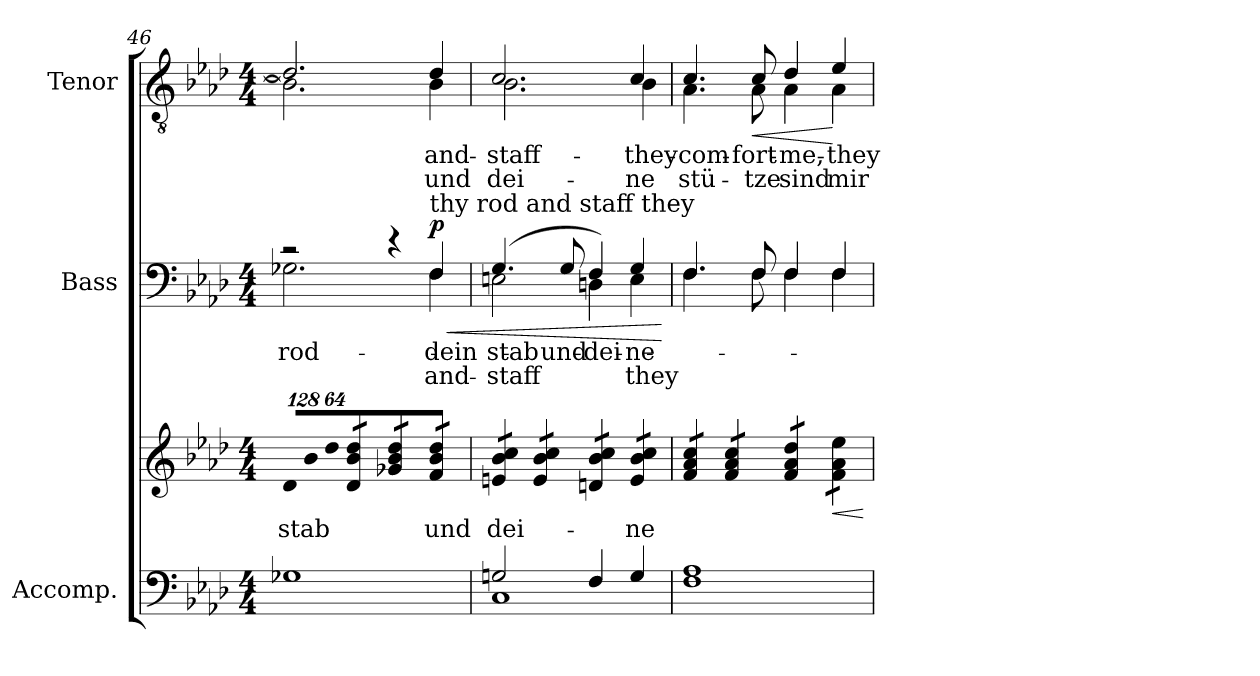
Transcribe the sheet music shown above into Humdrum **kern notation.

**kern	**kern	**text	**dynam	**kern	**text	**text	**dynam	**kern	**text	**text	**dynam
*part3	*part3	*part3	*part3	*part2	*part2	*part2	*part2	*part1	*part1	*part1	*part1
*staff4	*staff3	*staff3	*staff3/4	*staff2	*staff2	*staff2	*staff2	*staff1	*staff1	*staff1	*staff1
*I"Accomp.	*	*	*	*I"Bass	*	*	*	*I"Tenor	*	*	*
*	*	*	*	*I'B.	*	*	*	*I'T.	*	*	*
*clefF4	*clefG2	*	*	*clefF4	*	*	*	*clefGv2	*	*	*
*	*	*	*	*	*	*	*	*ITrd7c12	*	*	*
*k[b-e-a-d-]	*k[b-e-a-d-]	*	*	*k[b-e-a-d-]	*	*	*	*k[b-e-a-d-]	*	*	*
*A-:	*A-:	*	*	*A-:	*	*	*	*A-:	*	*	*
*M4/4	*M4/4	*	*	*M4/4	*	*	*	*M4/4	*	*	*
*	*Xbrackettup	*	*	*	*	*	*	*	*	*	*
=46	=46	=46	=46	=46	=46	=46	=46	=46	=46	=46	=46
!	!LO:N:vis=8	!	!	!	!	!	!	!	!	!	!
!	!	!LO:LY:a:color=#000000	!	!	!	!	!	!	!	!	!
!	!	!	!	!	!LO:LY:b:color=#000000	!	!	!	!	!	!
*	*	*	*	*^	*	*	*	*^	*	*	*
1G-Xi	1024%85d-i/L	stab	.	2r	2.G-Xi\	-rod-	.	.	2.D-i/]	2.BB-i\]	.	.	.
!	!LO:N:vis=8	!	!	!	!	!	!	!	!	!	!	!	!
.	1024%85b-i/	.	.	.	.	.	.	.	.	.	.	.	.
!	!LO:N:vis=8	!	!	!	!	!	!	!	!	!	!	!	!
.	512%43dd-i/J	.	.	.	.	.	.	.	.	.	.	.	.
*	*tremolo	*	*	*	*	*	*	*	*	*	*	*	*
.	12d-i/ 12b-i 12dd-iL	.	.	.	.	.	.	.	.	.	.	.	.
.	12d-i/ 12b-i 12dd-i	.	.	.	.	.	.	.	.	.	.	.	.
.	12d-i/ 12b-i 12dd-iJ	.	.	.	.	.	.	.	.	.	.	.	.
.	12g-Xi/ 12b-i 12dd-iL	.	.	4r	.	.	.	.	.	.	.	.	.
.	12g-Xi/ 12b-i 12dd-i	.	.	.	.	.	.	.	.	.	.	.	.
.	12g-Xi/ 12b-i 12dd-iJ	.	.	.	.	.	.	.	.	.	.	.	.
!	!	!LO:LY:a:color=#000000	!	!	!	!	!	!	!	!	!	!	!
!	!	!	!	!	!	!LO:LY:a:color=#000000	!LO:LY:b:color=#000000	!LO:HP:b	!	!	!	!	!
!	!	!	!	!LO:TX:a:t=thy    rod         and staff   they	!	!	!	!	!	!	!	!	!
!	!	!	!	!	!	!	!	!	!	!	!LO:LY:b:color=#000000	!LO:LY:b:color=#000000	!
.	12fi/ 12b-i 12dd-iL	und	.	4Fi/	4Fi\	dein	-and-	< p	4D-i/	4BB-i\	and-	und	.
.	12fi/ 12b-i 12dd-i	.	.	.	.	.	.	.	.	.	.	.	.
.	12fi/ 12b-i 12dd-iJ	.	.	.	.	.	.	.	.	.	.	.	.
=47	=47	=47	=47	=47	=47	=47	=47	=47	=47	=47	=47	=47	=47
*^	*	*	*	*	*	*	*	*	*	*	*	*	*
!	!	!	!LO:LY:a:color=#000000	!	!	!	!	!	!	!	!	!	!	!
!	!	!	!	!	!	!	!LO:LY:a:color=#000000	!LO:LY:b:color=#000000	!	!	!	!	!	!
!	!	!	!	!	!	!	!	!	!	!	!	!LO:LY:b:color=#000000	!LO:LY:b:color=#000000	!
2Gni/	1Ci	12eni/ 12b-i 12cciL	dei-	.	(4.Gi/	2Eni\	stab	-staff	.	2.Ci/	2.BB-i\	-staff-	dei-	.
.	.	12eni/ 12b-i 12cci	.	.	.	.	.	.	.	.	.	.	.	.
.	.	12eni/ 12b-i 12cciJ	.	.	.	.	.	.	.	.	.	.	.	.
.	.	12ei/ 12b-i 12cciL	.	.	.	.	.	.	.	.	.	.	.	.
.	.	12ei/ 12b-i 12cci	.	.	.	.	.	.	.	.	.	.	.	.
!	!	!	!	!	!	!	!LO:LY:a:color=#000000	!	!	!	!	!	!	!
.	.	.	.	.	8Gi/	.	und	.	.	.	.	.	.	.
.	.	12ei/ 12b-i 12cciJ	.	.	.	.	.	.	.	.	.	.	.	.
!	!	!	!	!	!	!	!LO:LY:a:color=#000000	!	!	!	!	!	!	!
4Fi/	.	12dni/ 12b-i 12cciL	.	.	4Fi/)	4Dni\	dei-	.	.	.	.	.	.	.
.	.	12dni/ 12b-i 12cci	.	.	.	.	.	.	.	.	.	.	.	.
.	.	12dni/ 12b-i 12cciJ	.	.	.	.	.	.	.	.	.	.	.	.
!	!	!	!LO:LY:a:color=#000000	!	!	!	!	!	!	!	!	!	!	!
!	!	!	!	!	!	!	!LO:LY:a:color=#000000	!LO:LY:b:color=#000000	!	!	!	!	!	!
!	!	!	!	!	!	!	!	!	!	!	!	!LO:LY:b:color=#000000	!LO:LY:b:color=#000000	!
4Gi/	.	12ei/ 12b-i 12cciL	-ne	.	4Gi/	4Ei\	-ne	they	.	4Ci/	4BB-i\	-they-	-ne	.
.	.	12ei/ 12b-i 12cci	.	.	.	.	.	.	.	.	.	.	.	.
.	.	12ei/ 12b-i 12cciJ	.	.	.	.	.	.	.	.	.	.	.	.
*	*	*	*	*	*v	*v	*	*	*	*	*	*	*	*
*v	*v	*	*	*	*	*	*	*	*v	*v	*	*	*
.	.	.	.	.	.	.	[	.	.	.	.
!!LO:LB:g=z
=48	=48	=48	=48	=48	=48	=48	=48	=48	=48	=48	=48
*	*	*	*	*^	*	*	*	*	*	*	*
!	!	!	!	!	!	!	!	!	!	!LO:LY:b:color=#000000	!LO:LY:b:color=#000000	!
*	*	*	*	*	*	*	*	*	*^	*	*	*
1Fi 1A-i	12fi/ 12a-i 12cciL	.	.	4.Fi/	4.Fi\	.	.	.	4.Ci/	4.AA-i\	-com-	stü-	.
.	12fi/ 12a-i 12cci	.	.	.	.	.	.	.	.	.	.	.	.
.	12fi/ 12a-i 12cciJ	.	.	.	.	.	.	.	.	.	.	.	.
.	12fi/ 12a-i 12cciL	.	.	.	.	.	.	.	.	.	.	.	.
.	12fi/ 12a-i 12cci	.	.	.	.	.	.	.	.	.	.	.	.
!	!	!	!	!	!	!	!	!	!	!	!LO:LY:b:color=#000000	!LO:LY:b:color=#000000	!LO:HP:b
.	.	.	.	8Fi/	8Fi\	.	.	.	8Ci/	8AA-i\	-fort-	-tze	<
.	12fi/ 12a-i 12cciJ	.	.	.	.	.	.	.	.	.	.	.	.
!	!	!	!	!	!	!	!	!	!	!	!LO:LY:b:color=#000000	!LO:LY:b:color=#000000	!
.	12fi/ 12a-i 12dd-iL	.	.	4Fi/	4Fi\	.	.	.	4D-i/	4AA-i\	-me,-	sind	.
.	12fi/ 12a-i 12dd-i	.	.	.	.	.	.	.	.	.	.	.	.
.	12fi/ 12a-i 12dd-iJ	.	.	.	.	.	.	.	.	.	.	.	.
!	!	!	!LO:HP:b	!	!	!	!	!	!	!	!	!	!
!	!	!	!	!	!	!	!	!	!	!	!LO:LY:b:color=#000000	!LO:LY:b:color=#000000	!
.	12fi\ 12a-i 12ee-iL	.	<	4Fi/	4Fi\	.	.	.	4E-i/	4AA-i\	-they-	mir	[
.	12fi\ 12a-i 12ee-i	.	.	.	.	.	.	.	.	.	.	.	.
.	12fi\ 12a-i 12ee-iJ	.	.	.	.	.	.	.	.	.	.	.	.
*	*Xtremolo	*	*	*	*	*	*	*	*	*	*	*	*
*	*	*	*	*v	*v	*	*	*	*	*	*	*	*
*	*	*	*	*	*	*	*	*v	*v	*	*	*
.	.	.	[	.	.	.	.	.	.	.	.
=	=	=	=	=	=	=	=	=	=	=	=
*-	*-	*-	*-	*-	*-	*-	*-	*-	*-	*-	*-
